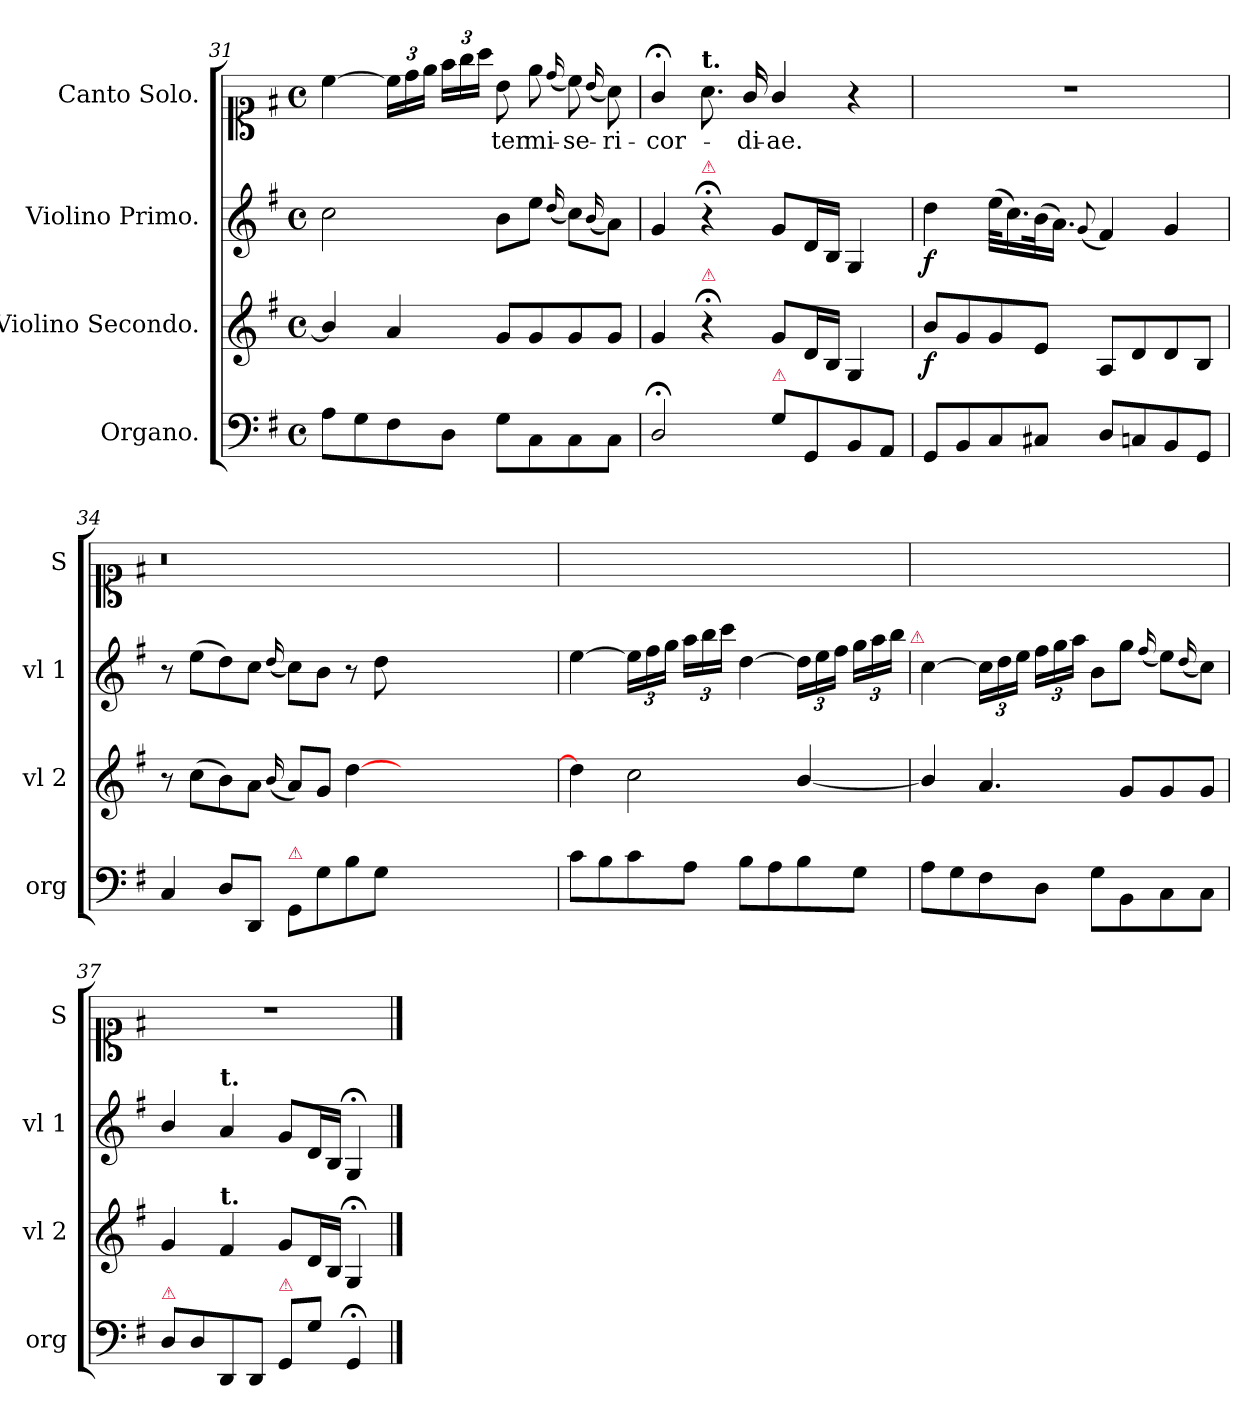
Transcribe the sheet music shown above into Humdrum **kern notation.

**kern	**kern	**dynam	**kern	**dynam	**kern	**text
*part4	*part3	*part3	*part2	*part2	*part1	*part1
*staff4	*staff3	*staff3	*staff2	*staff2	*staff1	*staff1
*I"Organo.	*I"Violino Secondo.	*	*I"Violino Primo.	*	*I"Canto Solo.	*
*I'org	*I'vl 2	*	*I'vl 1	*	*I'S	*
*clefF4	*clefG2	*	*clefG2	*	*clefC1	*
*k[f#]	*k[f#]	*	*k[f#]	*	*k[f#]	*
*G:	*G:	*	*G:	*	*G:	*
*M4/4	*M4/4	*	*M4/4	*	*M4/4	*
*met(c)	*met(c)	*	*met(c)	*	*met(c)	*
=31	=31	=31	=31	=31	=31	=31
8A\L	4b/]	.	2cc\	.	[4cc\	.
8G\	.	.	.	.	.	.
8F#\	4a/	.	.	.	24cc\LL]	.
.	.	.	.	.	24dd\	.
.	.	.	.	.	24ee\JJ	.
8D\J	.	.	.	.	24ff#\LL	.
.	.	.	.	.	24gg\	.
.	.	.	.	.	24aa\JJ	.
8G\L	8g/L	.	8b\L	.	8b\	-ter
8C\	8g/	.	8ee\J	.	8ee\	mi-
.	.	.	(16qqdd/	.	(16qqdd/	.
8C\	8g/	.	8cc\L)	.	8cc\)	-se-
.	.	.	(16qqb/	.	(16qqb/	.
8C\J	8g/J	.	8a\J)	.	8a\)	-ri-
=32	=32	=32	=32	=32	=32	=32
2D;</	4g/	.	4g/	.	4g;</	-cor-
!	!	!	!	!	!LO:TX:a:B:t=t.	!
!	!	!	!LO:TX:a:color=crimson:t=⚠	!	!	!
!	!LO:TX:a:color=crimson:t=⚠	!	!	!	!	!
.	4r;<;	.	4r;<;	.	8.a\	.
.	.	.	.	.	16g/	-di-
!LO:TX:a:color=crimson:t=⚠	!	!	!	!	!	!
8G\L	8g/L	.	8g/L	.	4g/	-ae.
8GG/	16d/L	.	16d/L	.	.	.
.	16B/JJ	.	16B/JJ	.	.	.
8BB/	4G/	.	4G/	.	4r	.
8AA/J	.	.	.	.	.	.
=33	=33	=33	=33	=33	=33	=33
8GG/L	8b/L	f	4dd\	f	1r	.
8BB/	8g/	.	.	.	.	.
8C/	8g/	.	(32ee\KLL	.	.	.
.	.	.	16.cc\)	.	.	.
8C#X/J	8e/J	.	(32b\K	.	.	.
.	.	.	16.a\JJ)	.	.	.
.	.	.	(8qqg/	.	.	.
8D/L	8A/L	.	4f#/)	.	.	.
8Cn/	8d/	.	.	.	.	.
8BB/	8d/	.	4g/	.	.	.
8GG/J	8B/J	.	.	.	.	.
=34	=34	=34	=34	=34	=34	=34
4C/	8r	.	8r	.	0.r	.
.	(8cc\L	.	(8ee\L	.	.	.
8D/L	8b\)	.	8dd\)	.	.	.
8DD/J	8a\J	.	8cc\J	.	.	.
.	(16qqb/	.	(16qqdd/	.	.	.
!LO:TX:a:color=crimson:t=⚠	!	!	!	!	!	!
8GG/L	8a/L)	.	8cc\L)	.	.	.
8G\	8g/J	.	8b\J	.	.	.
8B\	[4dd\	.	8r	.	.	.
8G\J	.	.	8dd\	.	.	.
0ryy	0ryy	.	0ryy	.	.	.
=35	=35	=35	=35	=35	=35	=35
8c\L	4dd\]	.	[4ee\	.	1ryy	.
8B\	.	.	.	.	.	.
8c\	2cc\	.	24ee\LL]	.	.	.
.	.	.	24ff#\	.	.	.
.	.	.	24gg\JJ	.	.	.
8A\J	.	.	24aa\LL	.	.	.
.	.	.	24bb\	.	.	.
.	.	.	24ccc\JJ	.	.	.
8B\L	.	.	[4dd\	.	.	.
8A\	.	.	.	.	.	.
8B\	[4b/	.	24dd\LL]	.	.	.
.	.	.	24ee\	.	.	.
.	.	.	24ff#\JJ	.	.	.
8G\J	.	.	24gg\LL	.	.	.
.	.	.	24aa\	.	.	.
.	.	.	24bb\JJ	.	.	.
!	!	!	!LO:TX:a:color=crimson:t=⚠	!	!	!
=36	=36	=36	=36	=36	=36	=36
8A\L	4b/]	.	[4cc\	.	1ryy	.
8G\	.	.	.	.	.	.
8F#\	4.a/	.	24cc\LL]	.	.	.
.	.	.	24dd\	.	.	.
.	.	.	24ee\JJ	.	.	.
8D\J	.	.	24ff#\LL	.	.	.
.	.	.	24gg\	.	.	.
.	.	.	24aa\JJ	.	.	.
8G\L	.	.	8b\L	.	.	.
8BB\	8g/L	.	8gg\J	.	.	.
.	.	.	(16qqff#/	.	.	.
8C\	8g/	.	8ee\L)	.	.	.
.	.	.	(16qqdd/	.	.	.
8C\J	8g/J	.	8cc\J)	.	.	.
=37	=37	=37	=37	=37	=37	=37
!LO:TX:a:color=crimson:t=⚠	!	!	!	!	!	!
8D\L	4g/	.	4b/	.	1r	.
8D\	.	.	.	.	.	.
!	!	!	!LO:TX:a:B:t=t.	!	!	!
!	!LO:TX:a:B:t=t.	!	!	!	!	!
8DD/	4f#/	.	4a/	.	.	.
8DD/J	.	.	.	.	.	.
!LO:TX:a:color=crimson:t=⚠	!	!	!	!	!	!
8GG/L	8g/L	.	8g/L	.	.	.
8G\J	16d/L	.	16d/L	.	.	.
.	16B/JJ	.	16B/JJ	.	.	.
4GG;</	4G;</	.	4G;</	.	.	.
==	==	==	==	==	==	==
*-	*-	*-	*-	*-	*-	*-
